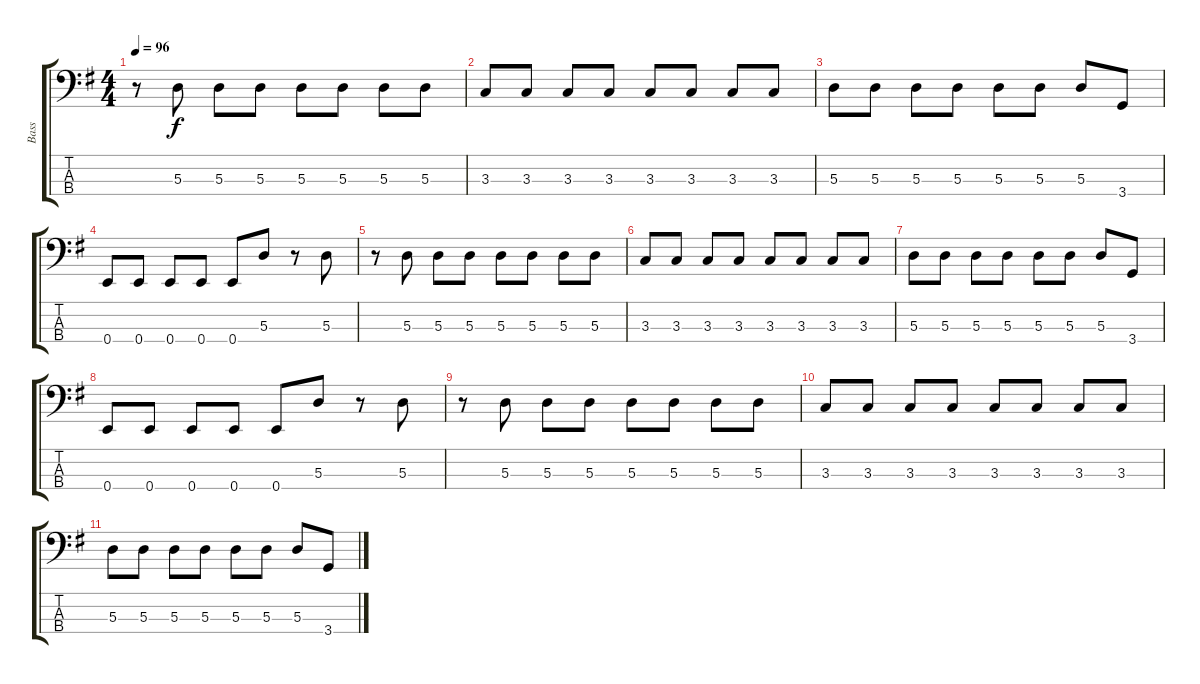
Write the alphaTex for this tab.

\track ("Bass" "Bass") {instrument electricbassfinger}
\staff {score tabs}
\tuning (G2 D2 A1 E1) {hide}
\ts (4 4)
\tempo 96
\clef f4
\ks eminor
r.8{dy f} 5.3.8 5.3.8 5.3.8 5.3.8 5.3.8 5.3.8 5.3.8 |
3.3.8 3.3.8 3.3.8 3.3.8 3.3.8 3.3.8 3.3.8 3.3.8 |
5.3.8 5.3.8 5.3.8 5.3.8 5.3.8 5.3.8 5.3.8 3.4.8 |
0.4.8 0.4.8 0.4.8 0.4.8 0.4.8 5.3.8 r.8 5.3.8 |
r.8 5.3.8 5.3.8 5.3.8 5.3.8 5.3.8 5.3.8 5.3.8 |
3.3.8 3.3.8 3.3.8 3.3.8 3.3.8 3.3.8 3.3.8 3.3.8 |
5.3.8 5.3.8 5.3.8 5.3.8 5.3.8 5.3.8 5.3.8 3.4.8 |
0.4.8 0.4.8 0.4.8 0.4.8 0.4.8 5.3.8 r.8 5.3.8 |
r.8 5.3.8 5.3.8 5.3.8 5.3.8 5.3.8 5.3.8 5.3.8 |
3.3.8 3.3.8 3.3.8 3.3.8 3.3.8 3.3.8 3.3.8 3.3.8 |
5.3.8 5.3.8 5.3.8 5.3.8 5.3.8 5.3.8 5.3.8 3.4.8
